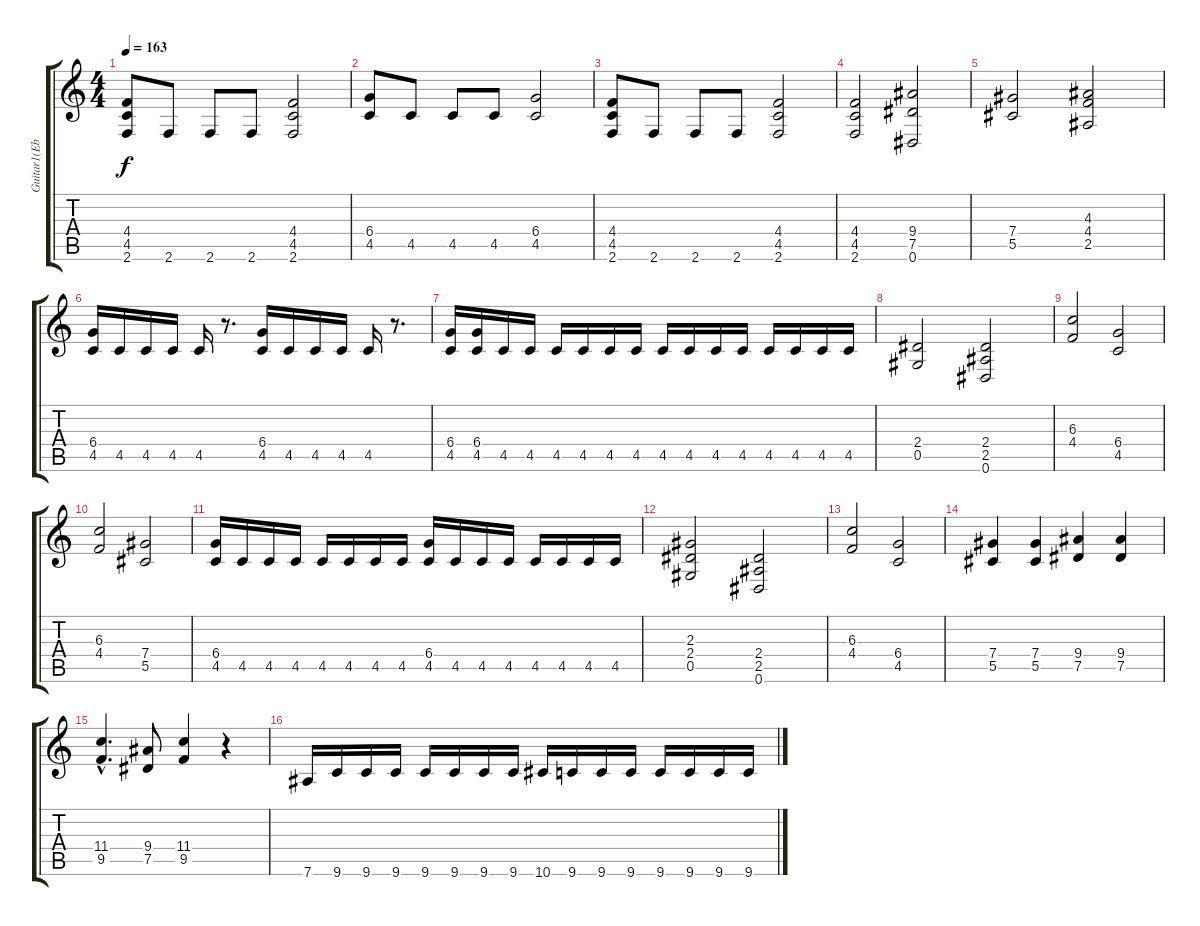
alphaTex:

\track ("Guitar1(Eb-tuning)" "Guitar1(Eb") {instrument overdrivenguitar}
\staff {score tabs}
\tuning (Eb4 Bb3 Gb3 Db3 Ab2 Eb2) {hide}
\ts (4 4)
\tempo 163
\clef g2
\ks c
(4.4 4.5 2.6).8{dy f} 2.6.8 2.6.8 2.6.8 (4.4 4.5 2.6).2 |
(6.4 4.5).8 4.5.8 4.5.8 4.5.8 (6.4 4.5).2 |
(4.4 4.5 2.6).8 2.6.8 2.6.8 2.6.8 (4.4 4.5 2.6).2 |
(4.4 4.5 2.6).2 (9.4 7.5 0.6).2 |
(7.4 5.5).2 (4.3 4.4 2.5).2 |
(6.4 4.5).16 4.5.16 4.5.16 4.5.16 4.5.16 r.8{d} (6.4 4.5).16 4.5.16 4.5.16 4.5.16 4.5.16 r.8{d} |
(6.4 4.5).16 (6.4 4.5).16 4.5.16 4.5.16 4.5.16 4.5.16 4.5.16 4.5.16 4.5.16 4.5.16 4.5.16 4.5.16 4.5.16 4.5.16 4.5.16 4.5.16 |
(2.4 0.5).2 (2.4 2.5 0.6).2 |
(6.3 4.4).2 (6.4 4.5).2 |
(6.3 4.4).2 (7.4 5.5).2 |
(6.4 4.5).16 4.5.16 4.5.16 4.5.16 4.5.16 4.5.16 4.5.16 4.5.16 (6.4 4.5).16 4.5.16 4.5.16 4.5.16 4.5.16 4.5.16 4.5.16 4.5.16 |
(2.3 2.4 0.5).2 (2.4 2.5 0.6).2 |
(6.3 4.4).2 (6.4 4.5).2 |
(7.4 5.5).4 (7.4 5.5).4 (9.4 7.5).4 (9.4 7.5).4 |
(11.4{hac} 9.5{hac}).4{d} (9.4 7.5).8 (11.4 9.5).4 r.4 |
7.6.16 9.6.16 9.6.16 9.6.16 9.6.16 9.6.16 9.6.16 9.6.16 10.6.16 9.6.16 9.6.16 9.6.16 9.6.16 9.6.16 9.6.16 9.6.16
